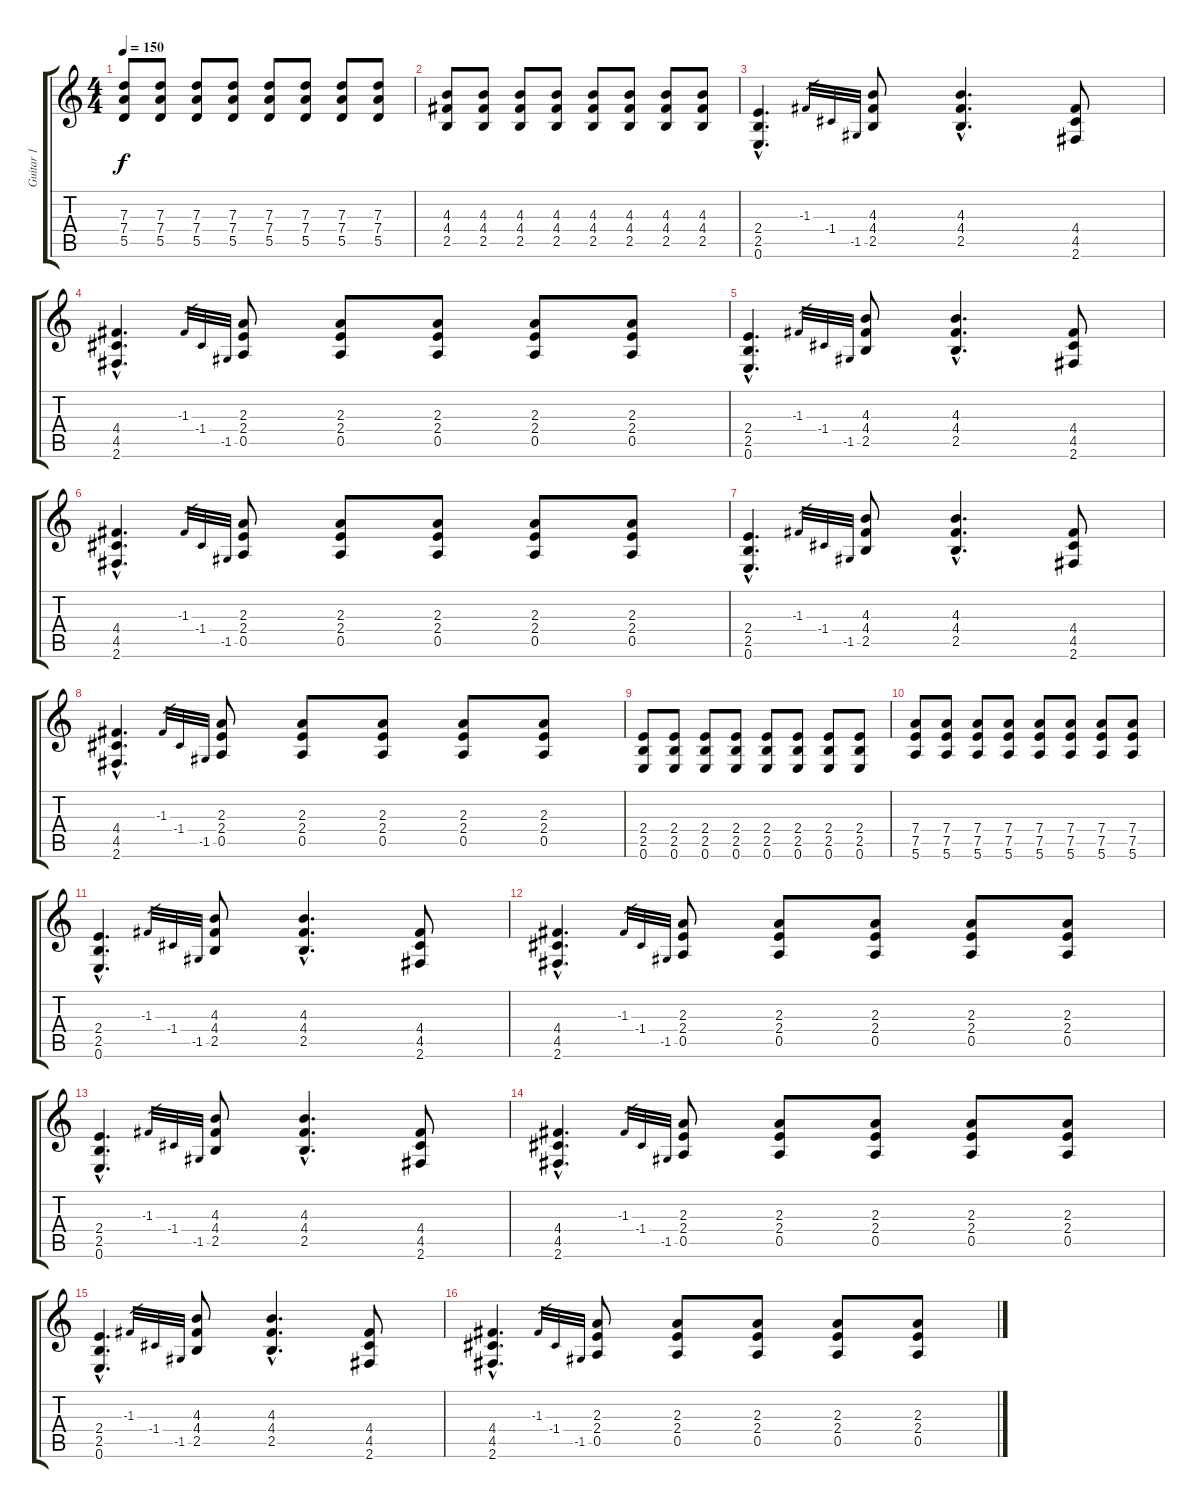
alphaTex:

\track ("Guitar 1" "Guitar 1") {instrument overdrivenguitar}
\staff {score tabs}
\tuning (E4 B3 G3 D3 A2 E2) {hide}
\ts (4 4)
\tempo 150
\clef g2
\ks c
(7.3 7.4 5.5).8{dy f volume 14 instrument overdrivenguitar} (7.3 7.4 5.5).8 (7.3 7.4 5.5).8 (7.3 7.4 5.5).8 (7.3 7.4 5.5).8 (7.3 7.4 5.5).8 (7.3 7.4 5.5).8 (7.3 7.4 5.5).8 |
(4.3 4.4 2.5).8 (4.3 4.4 2.5).8 (4.3 4.4 2.5).8 (4.3 4.4 2.5).8 (4.3 4.4 2.5).8 (4.3 4.4 2.5).8 (4.3 4.4 2.5).8 (4.3 4.4 2.5).8 |
(2.4{hac} 2.5{hac} 0.6{hac}).4{d} -1.3.32{gr} -1.4.32{gr} -1.5.32{gr} (4.3 4.4 2.5).8 (4.3{hac} 4.4{hac} 2.5{hac}).4{d} (4.4 4.5 2.6).8 |
(4.4{hac} 4.5{hac} 2.6{hac}).4{d} -1.3.32{gr} -1.4.32{gr} -1.5.32{gr} (2.3 2.4 0.5).8 (2.3 2.4 0.5).8 (2.3 2.4 0.5).8 (2.3 2.4 0.5).8 (2.3 2.4 0.5).8 |
(2.4{hac} 2.5{hac} 0.6{hac}).4{d} -1.3.32{gr} -1.4.32{gr} -1.5.32{gr} (4.3 4.4 2.5).8 (4.3{hac} 4.4{hac} 2.5{hac}).4{d} (4.4 4.5 2.6).8 |
(4.4{hac} 4.5{hac} 2.6{hac}).4{d} -1.3.32{gr} -1.4.32{gr} -1.5.32{gr} (2.3 2.4 0.5).8 (2.3 2.4 0.5).8 (2.3 2.4 0.5).8 (2.3 2.4 0.5).8 (2.3 2.4 0.5).8 |
(2.4{hac} 2.5{hac} 0.6{hac}).4{d} -1.3.32{gr} -1.4.32{gr} -1.5.32{gr} (4.3 4.4 2.5).8 (4.3{hac} 4.4{hac} 2.5{hac}).4{d} (4.4 4.5 2.6).8 |
(4.4{hac} 4.5{hac} 2.6{hac}).4{d} -1.3.32{gr} -1.4.32{gr} -1.5.32{gr} (2.3 2.4 0.5).8 (2.3 2.4 0.5).8 (2.3 2.4 0.5).8 (2.3 2.4 0.5).8 (2.3 2.4 0.5).8 |
(2.4 2.5 0.6).8 (2.4 2.5 0.6).8 (2.4 2.5 0.6).8 (2.4 2.5 0.6).8 (2.4 2.5 0.6).8 (2.4 2.5 0.6).8 (2.4 2.5 0.6).8 (2.4 2.5 0.6).8 |
(7.4 7.5 5.6).8 (7.4 7.5 5.6).8 (7.4 7.5 5.6).8 (7.4 7.5 5.6).8 (7.4 7.5 5.6).8 (7.4 7.5 5.6).8 (7.4 7.5 5.6).8 (7.4 7.5 5.6).8 |
(2.4{hac} 2.5{hac} 0.6{hac}).4{d} -1.3.32{gr} -1.4.32{gr} -1.5.32{gr} (4.3 4.4 2.5).8 (4.3{hac} 4.4{hac} 2.5{hac}).4{d} (4.4 4.5 2.6).8 |
(4.4{hac} 4.5{hac} 2.6{hac}).4{d} -1.3.32{gr} -1.4.32{gr} -1.5.32{gr} (2.3 2.4 0.5).8 (2.3 2.4 0.5).8 (2.3 2.4 0.5).8 (2.3 2.4 0.5).8 (2.3 2.4 0.5).8 |
(2.4{hac} 2.5{hac} 0.6{hac}).4{d} -1.3.32{gr} -1.4.32{gr} -1.5.32{gr} (4.3 4.4 2.5).8 (4.3{hac} 4.4{hac} 2.5{hac}).4{d} (4.4 4.5 2.6).8 |
(4.4{hac} 4.5{hac} 2.6{hac}).4{d} -1.3.32{gr} -1.4.32{gr} -1.5.32{gr} (2.3 2.4 0.5).8 (2.3 2.4 0.5).8 (2.3 2.4 0.5).8 (2.3 2.4 0.5).8 (2.3 2.4 0.5).8 |
(2.4{hac} 2.5{hac} 0.6{hac}).4{d} -1.3.32{gr} -1.4.32{gr} -1.5.32{gr} (4.3 4.4 2.5).8 (4.3{hac} 4.4{hac} 2.5{hac}).4{d} (4.4 4.5 2.6).8 |
(4.4{hac} 4.5{hac} 2.6{hac}).4{d} -1.3.32{gr} -1.4.32{gr} -1.5.32{gr} (2.3 2.4 0.5).8 (2.3 2.4 0.5).8 (2.3 2.4 0.5).8 (2.3 2.4 0.5).8 (2.3 2.4 0.5).8
